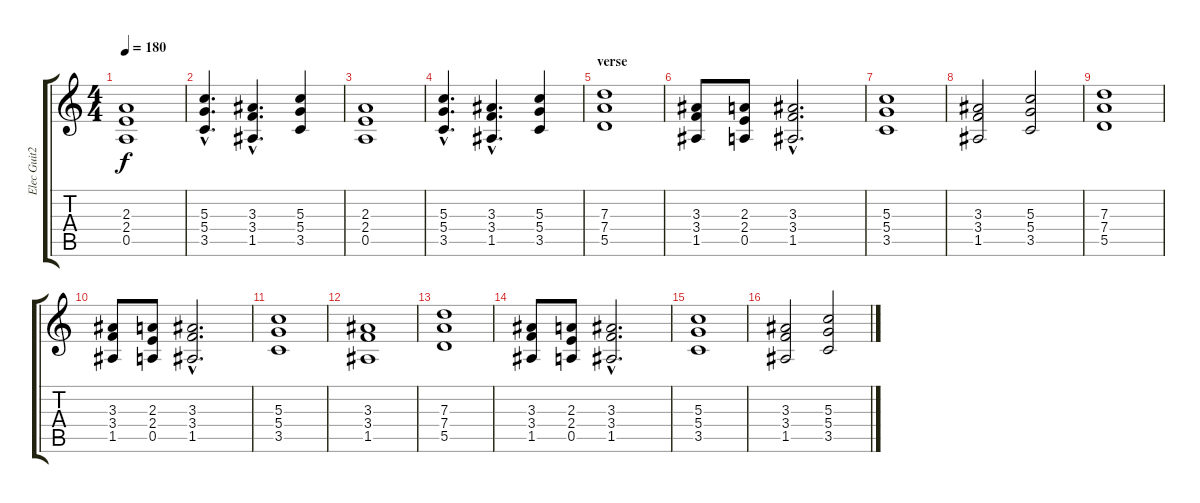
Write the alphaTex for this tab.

\track ("Elec Guit2" "Elec Guit2") {instrument overdrivenguitar}
\staff {score tabs}
\tuning (E4 B3 G3 D3 A2 E2) {hide}
\ts (4 4)
\tempo 180
\clef g2
\ks c
(2.3 2.4 0.5).1{dy f} |
(5.3{hac} 5.4{hac} 3.5{hac}).4{d} (3.3{hac} 3.4{hac} 1.5{hac}).4{d} (5.3 5.4 3.5).4 |
(2.3 2.4 0.5).1 |
(5.3{hac} 5.4{hac} 3.5{hac}).4{d} (3.3{hac} 3.4{hac} 1.5{hac}).4{d} (5.3 5.4 3.5).4 |
\section ("" "verse")
(7.3 7.4 5.5).1 |
(3.3 3.4 1.5).8 (2.3 2.4 0.5).8 (3.3{hac} 3.4{hac} 1.5{hac}).2{d} |
(5.3 5.4 3.5).1 |
(3.3 3.4 1.5).2 (5.3 5.4 3.5).2 |
(7.3 7.4 5.5).1 |
(3.3 3.4 1.5).8 (2.3 2.4 0.5).8 (3.3{hac} 3.4{hac} 1.5{hac}).2{d} |
(5.3 5.4 3.5).1 |
(3.3 3.4 1.5).1 |
(7.3 7.4 5.5).1 |
(3.3 3.4 1.5).8 (2.3 2.4 0.5).8 (3.3{hac} 3.4{hac} 1.5{hac}).2{d} |
(5.3 5.4 3.5).1 |
(3.3 3.4 1.5).2 (5.3 5.4 3.5).2
